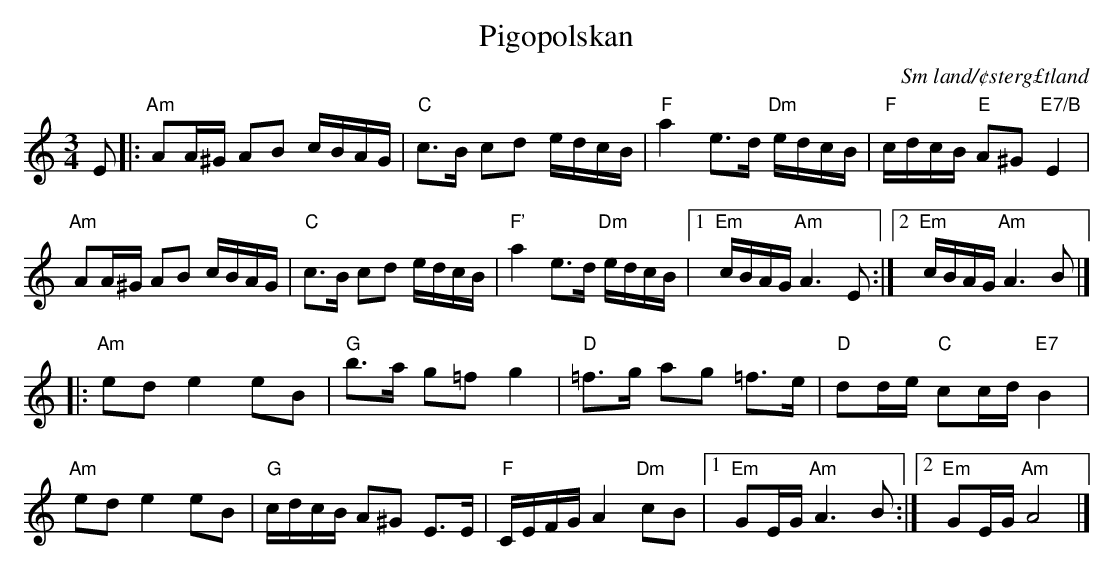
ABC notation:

X:1
T:Pigopolskan
O:Sm land/¢sterg£tland
M:3/4
L:1/8
K:Am
E|:"Am" AA/2^G/2 AB c/2B/2A/2G/2|"C" c3/2B/2 cd e/2d/2c/2B/2|"F" a2 e3/2d/2 "Dm"e/2d/2c/2B/2 | "F"c/2d/2c/2B/2 "E"A^G "E7/B"E2|
"Am" AA/2^G/2 AB c/2B/2A/2G/2|"C" c3/2B/2 cd e/2d/2c/2B/2|"F'" a2 e3/2d/2 "Dm"e/2d/2c/2B/2|[1 "Em" c/2B/2A/2G/2 "Am" A3 E:|[2 "Em" c/2B/2A/2G/2 "Am" A3 B|]
|:"Am" ed e2 eB|"G" b3/2a/2 g=f g2|"D" =f3/2g/2 ag =f3/2e/2|"D" dd/2e/2 "C" cc/2d/2 "E7" B2|
"Am" ed e2 eB|"G" c/2d/2c/2B/2 A^G E3/2E/2|"F" C/2E/2F/2G/2 A2 "Dm"cB|[1 "Em" GE/2G/2 "Am" A3 B:|[2 "Em" GE/2G/2 "Am" A4|]
